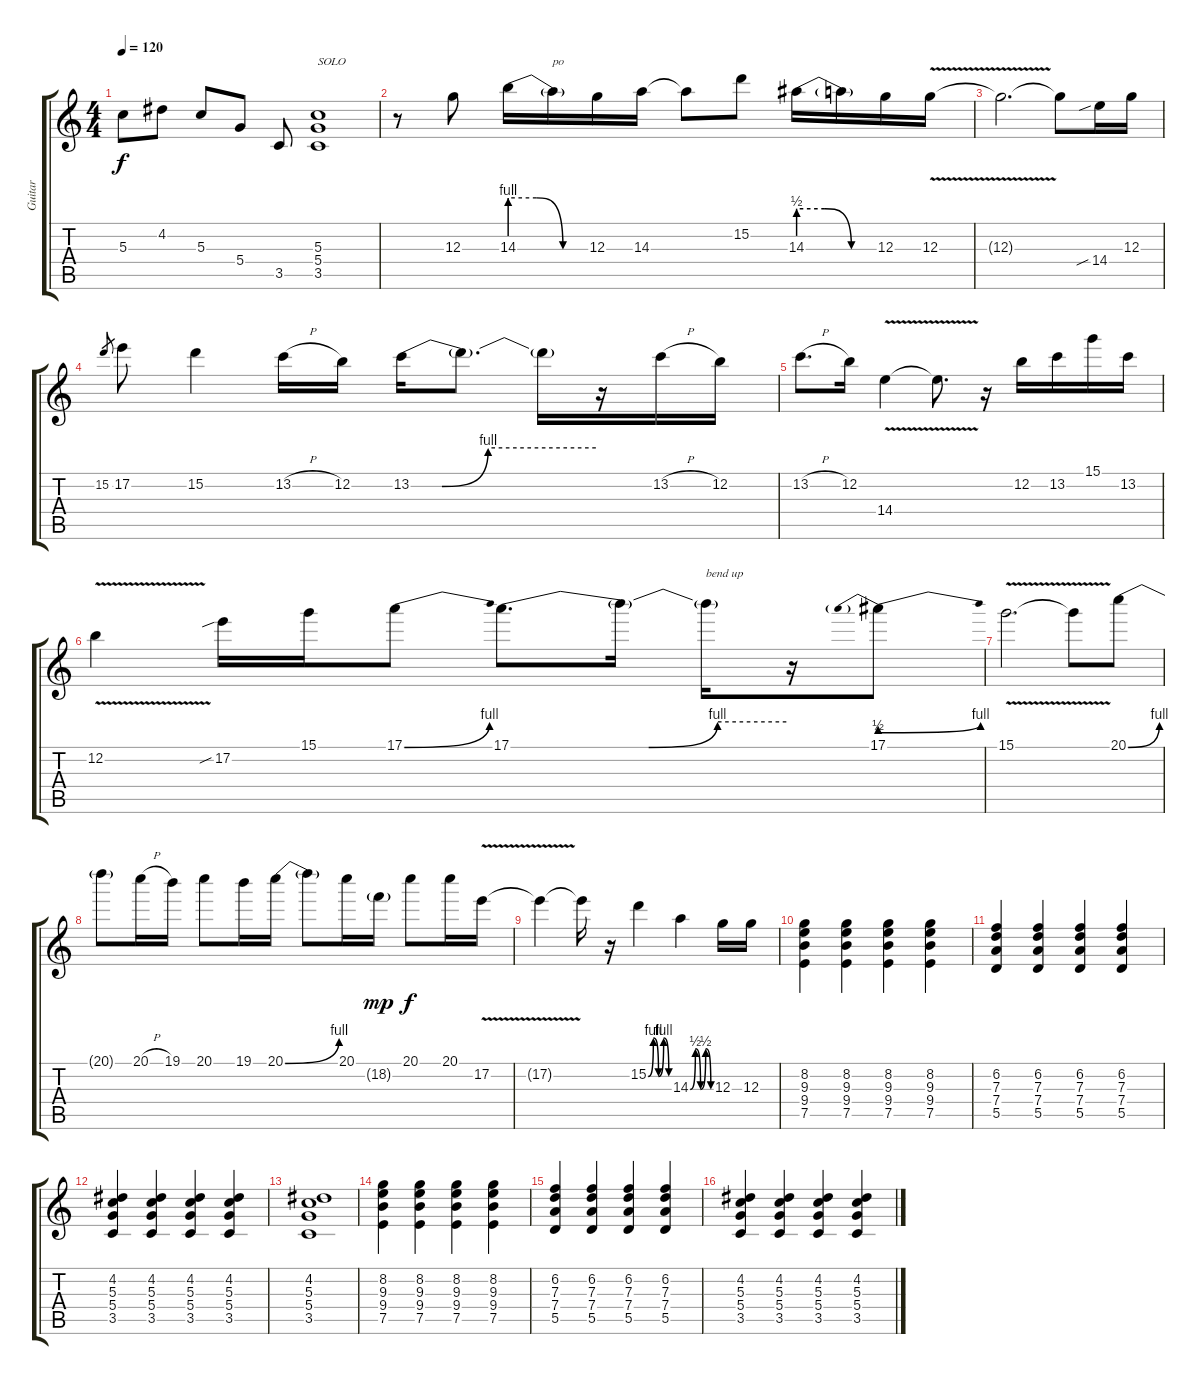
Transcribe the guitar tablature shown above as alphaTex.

\track ("Guitar" "Guitar") {instrument acousticguitarsteel}
\staff {score tabs}
\tuning (E4 B3 G3 D3 A2 E2) {hide}
\ts (4 4)
\tempo 120
\clef g2
\ks c
5.3.8{dy f} 4.2.8 5.3.8 5.4.8 3.5.8 (5.3 5.4 3.5).1{txt "SOLO"} |
r.8 12.3.8 14.3{be (custom 0 4 20 4 40 0 60 0)}.16 14.3{t}.16{txt "po"} 12.3.16 14.3.16 14.3{t}.8 15.2.8 14.3{be (custom 0 2 20 2 40 0 60 0)}.16 14.3{t}.16 12.3.16 12.3{v}.16 |
12.3{t}.2{d} 12.3{t}.8 14.4{sib}.16 12.3.16 |
15.2.8{gr} 17.2.8 15.2.4 13.2{h}.16 12.2.16 13.2{be (custom 0 0 10 0 25 4 60 4)}.16 13.2{t}.8{d} 13.2{t}.16 r.16 13.2{h}.16 12.2.16 |
13.2{h}.8{d} 12.2.16 14.4{v}.4 14.4{t}.8{d} r.16 12.2.16 13.2.16 15.1.16 13.2.16 |
12.2{v}.4 17.2{sib}.16 15.1.16 17.1{be (bend 0 0 60 4)}.8 17.1{be (custom 0 0 15 0 30 0 45 4 60 4)}.8{d} 17.1{t}.16 17.1{t}.16{txt "bend up"} r.16 17.1{be (prebendbend 0 2 60 4)}.8 |
15.1{v}.2{d} 15.1{t}.8 20.1{be (bend 0 0 60 4)}.8 |
20.1{t}.8 20.1{h}.16 19.1.16 20.1.8 19.1.16 20.1{be (bend 0 0 60 4)}.16 20.1{t}.8 20.1.16 18.2{g}.16{dy mp} 20.1.8{dy f} 20.1.16 17.2{v}.16 |
17.2{t}.4 17.2{t}.16 r.16 15.2{be (custom 0 0 15 4 30 0 45 4 60 0)}.4 14.3{be (custom 0 0 15 2 30 0 45 2 60 0)}.4 12.3.16 12.3.16 |
(8.2 9.3 9.4 7.5).4 (8.2 9.3 9.4 7.5).4 (8.2 9.3 9.4 7.5).4 (8.2 9.3 9.4 7.5).4 |
(6.2 7.3 7.4 5.5).4 (6.2 7.3 7.4 5.5).4 (6.2 7.3 7.4 5.5).4 (6.2 7.3 7.4 5.5).4 |
(4.2 5.3 5.4 3.5).4 (4.2 5.3 5.4 3.5).4 (4.2 5.3 5.4 3.5).4 (4.2 5.3 5.4 3.5).4 |
(4.2 5.3 5.4 3.5).1 |
(8.2 9.3 9.4 7.5).4 (8.2 9.3 9.4 7.5).4 (8.2 9.3 9.4 7.5).4 (8.2 9.3 9.4 7.5).4 |
(6.2 7.3 7.4 5.5).4 (6.2 7.3 7.4 5.5).4 (6.2 7.3 7.4 5.5).4 (6.2 7.3 7.4 5.5).4 |
(4.2 5.3 5.4 3.5).4 (4.2 5.3 5.4 3.5).4 (4.2 5.3 5.4 3.5).4 (4.2 5.3 5.4 3.5).4
